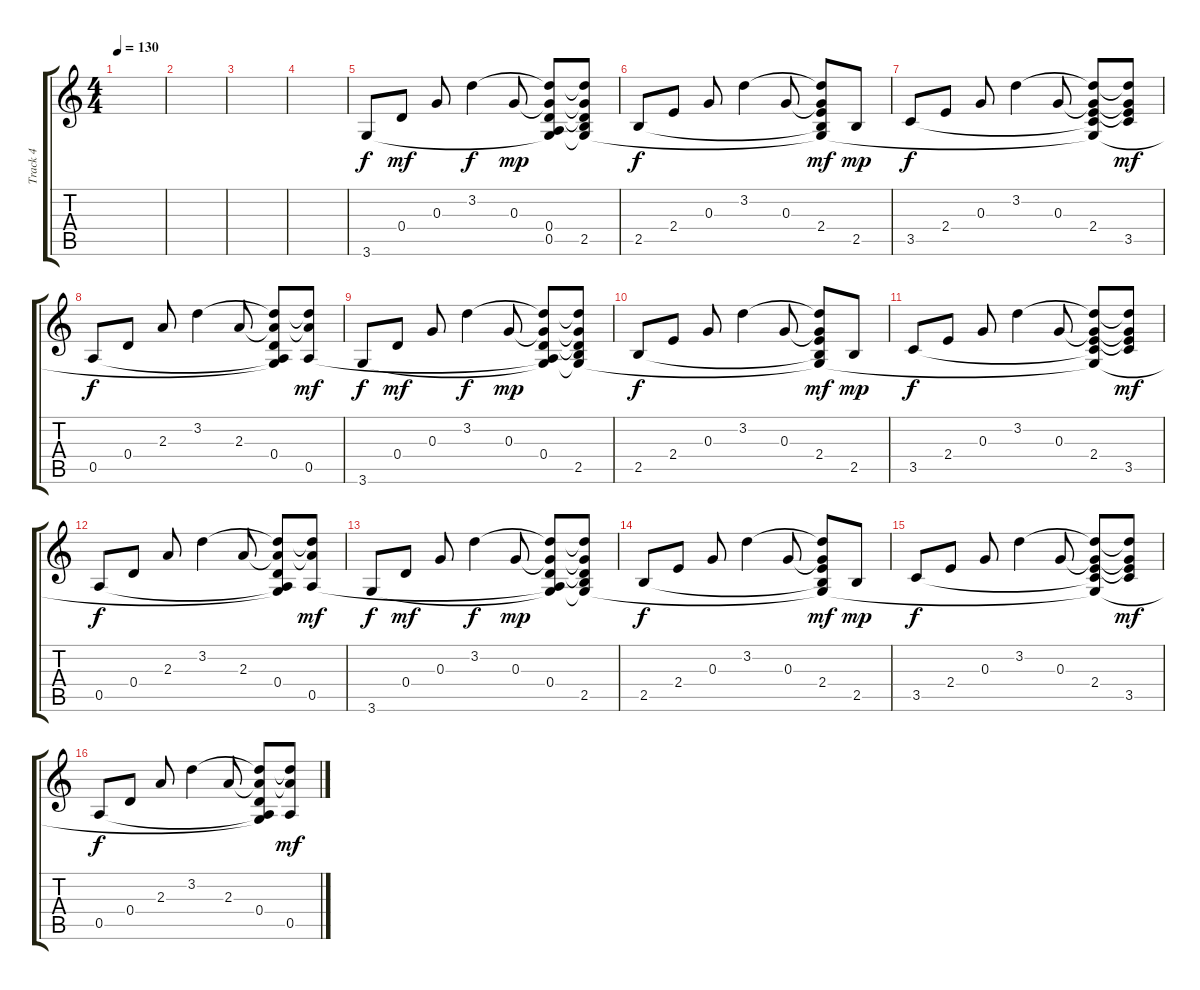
\track ("Track 4" "Track 4") {instrument electricguitarclean}
\staff {score tabs}
\tuning (E4 B3 G3 D3 A2 E2) {hide}
\ts (4 4)
\tempo 130
\clef g2
\ks c
|
|
|
|
3.6.8 0.4.8{dy mf} 0.3.8 3.2.4{dy f} 0.3.8{dy mp} (3.2{t} 0.3{t} 0.4 0.5 3.6{t}).8 (3.2{t} 0.3{t} 0.4{t} 2.5 3.6{t}).8 |
2.5.8{dy f} 2.4.8 0.3.8 3.2.4 0.3.8 (3.2{t} 0.3{t} 2.4 2.5{t} 3.6{t}).8{dy mf} 2.5.8{dy mp} |
3.5.8{dy f} 2.4.8 0.3.8 3.2.4 0.3.8 (3.2{t} 0.3{t} 2.4 3.5{t} 3.6{t}).8 (3.2{t} 0.3{t} 2.4{t} 3.5).8{dy mf} |
0.5.8{dy f} 0.4.8 2.3.8 3.2.4 2.3.8 (3.2{t} 2.3{t} 0.4 0.5{t} 3.6{t}).8 (3.2{t} 2.3{t} 0.5).8{dy mf} |
3.6.8{dy f} 0.4.8{dy mf} 0.3.8 3.2.4{dy f} 0.3.8{dy mp} (3.2{t} 0.3{t} 0.4 0.5{t} 3.6{t}).8 (3.2{t} 0.3{t} 0.4{t} 2.5 3.6{t}).8 |
2.5.8{dy f} 2.4.8 0.3.8 3.2.4 0.3.8 (3.2{t} 0.3{t} 2.4 2.5{t} 3.6{t}).8{dy mf} 2.5.8{dy mp} |
3.5.8{dy f} 2.4.8 0.3.8 3.2.4 0.3.8 (3.2{t} 0.3{t} 2.4 3.5{t} 3.6{t}).8 (3.2{t} 0.3{t} 2.4{t} 3.5).8{dy mf} |
0.5.8{dy f} 0.4.8 2.3.8 3.2.4 2.3.8 (3.2{t} 2.3{t} 0.4 0.5{t} 3.6{t}).8 (3.2{t} 2.3{t} 0.5).8{dy mf} |
3.6.8{dy f} 0.4.8{dy mf} 0.3.8 3.2.4{dy f} 0.3.8{dy mp} (3.2{t} 0.3{t} 0.4 0.5{t} 3.6{t}).8 (3.2{t} 0.3{t} 0.4{t} 2.5 3.6{t}).8 |
2.5.8{dy f} 2.4.8 0.3.8 3.2.4 0.3.8 (3.2{t} 0.3{t} 2.4 2.5{t} 3.6{t}).8{dy mf} 2.5.8{dy mp} |
3.5.8{dy f} 2.4.8 0.3.8 3.2.4 0.3.8 (3.2{t} 0.3{t} 2.4 3.5{t} 3.6{t}).8 (3.2{t} 0.3{t} 2.4{t} 3.5).8{dy mf} |
0.5.8{dy f} 0.4.8 2.3.8 3.2.4 2.3.8 (3.2{t} 2.3{t} 0.4 0.5{t} 3.6{t}).8 (3.2{t} 2.3{t} 0.5).8{dy mf}
